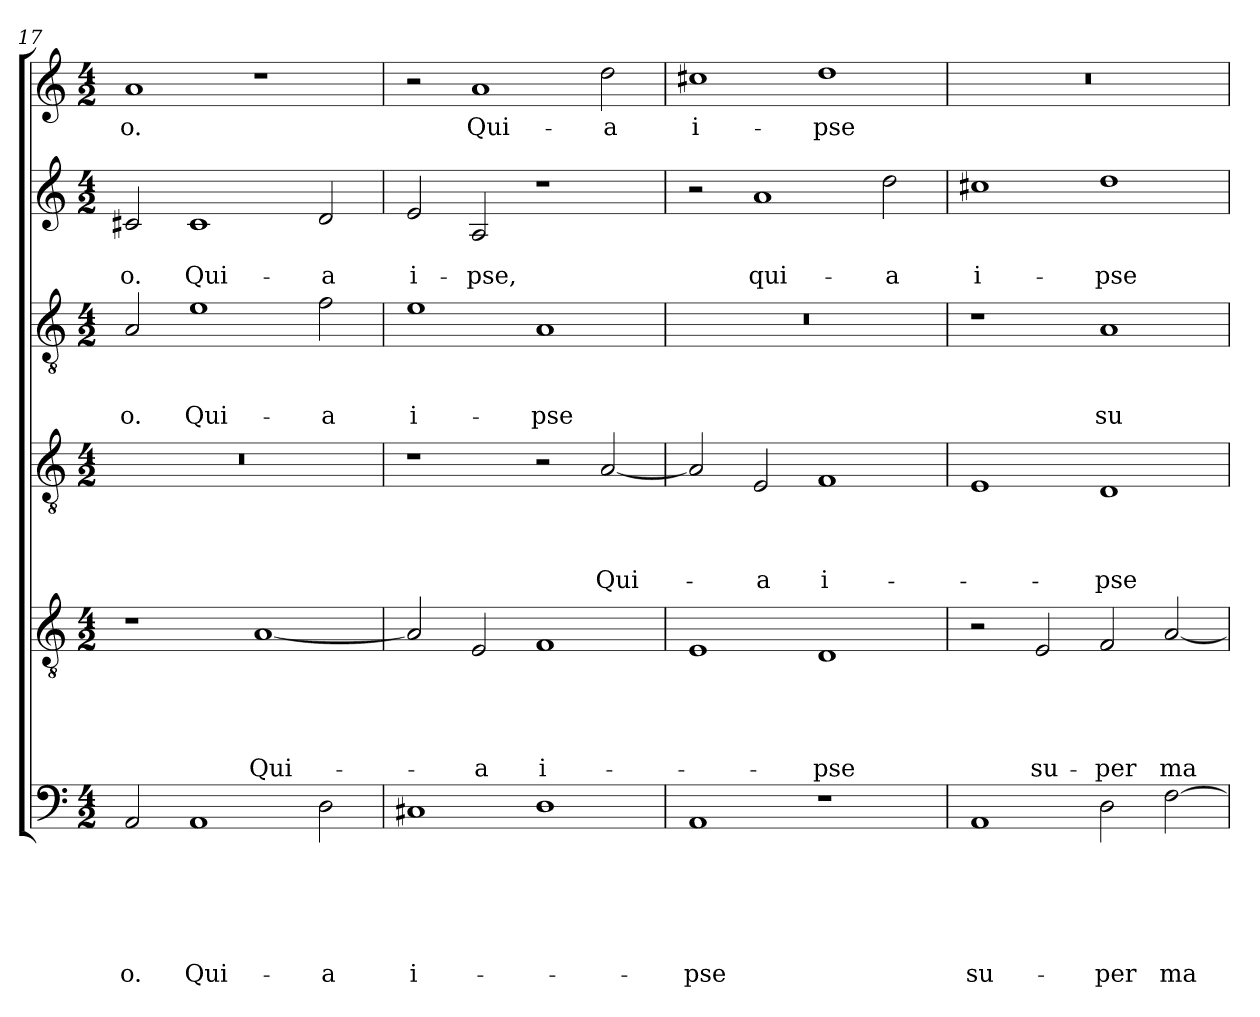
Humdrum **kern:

**kern	**text	**text	**text	**text	**text	**text	**kern	**text	**text	**text	**text	**text	**kern	**text	**text	**text	**text	**kern	**text	**text	**text	**kern	**text	**text	**kern	**text
*part6	*part6	*part6	*part6	*part6	*part6	*part6	*part5	*part5	*part5	*part5	*part5	*part5	*part4	*part4	*part4	*part4	*part4	*part3	*part3	*part3	*part3	*part2	*part2	*part2	*part1	*part1
*staff6	*staff6	*staff6	*staff6	*staff6	*staff6	*staff6	*staff5	*staff5	*staff5	*staff5	*staff5	*staff5	*staff4	*staff4	*staff4	*staff4	*staff4	*staff3	*staff3	*staff3	*staff3	*staff2	*staff2	*staff2	*staff1	*staff1
*clefF4	*	*	*	*	*	*	*clefGv2	*	*	*	*	*	*clefGv2	*	*	*	*	*clefGv2	*	*	*	*clefG2	*	*	*clefG2	*
*k[]	*	*	*	*	*	*	*k[]	*	*	*	*	*	*k[]	*	*	*	*	*k[]	*	*	*	*k[]	*	*	*k[]	*
*C:	*	*	*	*	*	*	*C:	*	*	*	*	*	*C:	*	*	*	*	*C:	*	*	*	*C:	*	*	*C:	*
*M4/2	*	*	*	*	*	*	*M4/2	*	*	*	*	*	*M4/2	*	*	*	*	*M4/2	*	*	*	*M4/2	*	*	*M4/2	*
=17	=17	=17	=17	=17	=17	=17	=17	=17	=17	=17	=17	=17	=17	=17	=17	=17	=17	=17	=17	=17	=17	=17	=17	=17	=17	=17
!	!	!	!	!	!	!LO:LY:b	!	!	!	!	!	!	!	!	!	!	!	!	!	!	!LO:LY:b	!	!	!LO:LY:b	!	!LO:LY:b
2AA/	.	.	.	.	.	-o.	1r	.	.	.	.	.	0r	.	.	.	.	2A/	.	.	-o.	2c#X/	.	-o.	1a	-o.
!	!	!	!	!	!	!LO:LY:b	!	!	!	!	!	!	!	!	!	!	!	!	!	!	!LO:LY:b	!	!	!LO:LY:b	!	!
1AA	.	.	.	.	.	Qui-	.	.	.	.	.	.	.	.	.	.	.	1e	.	.	Qui-	1c#	.	Qui-	.	.
!	!	!	!	!	!	!	!	!	!	!	!	!LO:LY:b	!	!	!	!	!	!	!	!	!	!	!	!	!	!
.	.	.	.	.	.	.	[1A	.	.	.	.	Qui-	.	.	.	.	.	.	.	.	.	.	.	.	1r	.
!	!	!	!	!	!	!LO:LY:b	!	!	!	!	!	!	!	!	!	!	!	!	!	!	!LO:LY:b	!	!	!LO:LY:b	!	!
2D\	.	.	.	.	.	-a	.	.	.	.	.	.	.	.	.	.	.	2f\	.	.	-a	2d/	.	-a	.	.
=18	=18	=18	=18	=18	=18	=18	=18	=18	=18	=18	=18	=18	=18	=18	=18	=18	=18	=18	=18	=18	=18	=18	=18	=18	=18	=18
!	!	!	!	!	!	!LO:LY:b	!	!	!	!	!	!	!	!	!	!	!	!	!	!	!LO:LY:b	!	!	!LO:LY:b	!	!
1C#X	.	.	.	.	.	i-	2A/]	.	.	.	.	.	1r	.	.	.	.	1e	.	.	i-	2e/	.	i-	2r	.
!	!	!	!	!	!	!	!	!	!	!	!	!LO:LY:b	!	!	!	!	!	!	!	!	!	!	!	!LO:LY:b	!	!LO:LY:b
.	.	.	.	.	.	.	2E/	.	.	.	.	-a	.	.	.	.	.	.	.	.	.	2A/	.	-pse,	1a	Qui-
!	!	!	!	!	!	!	!	!	!	!	!	!LO:LY:b	!	!	!	!	!	!	!	!	!LO:LY:b	!	!	!	!	!
1D	.	.	.	.	.	.	1F	.	.	.	.	i-	2r	.	.	.	.	1A	.	.	-pse	1r	.	.	.	.
!	!	!	!	!	!	!	!	!	!	!	!	!	!	!	!	!	!LO:LY:b	!	!	!	!	!	!	!	!	!LO:LY:b
.	.	.	.	.	.	.	.	.	.	.	.	.	[2A/	.	.	.	Qui-	.	.	.	.	.	.	.	2dd\	-a
!!LO:PB:g=z
=19	=19	=19	=19	=19	=19	=19	=19	=19	=19	=19	=19	=19	=19	=19	=19	=19	=19	=19	=19	=19	=19	=19	=19	=19	=19	=19
!	!	!	!	!	!	!LO:LY:b	!	!	!	!	!	!	!	!	!	!	!	!	!	!	!	!	!	!	!	!LO:LY:b
1AA	.	.	.	.	.	-pse	1E	.	.	.	.	.	2A/]	.	.	.	.	0r	.	.	.	2r	.	.	1cc#X	i-
!	!	!	!	!	!	!	!	!	!	!	!	!	!	!	!	!	!LO:LY:b	!	!	!	!	!	!	!LO:LY:b	!	!
.	.	.	.	.	.	.	.	.	.	.	.	.	2E/	.	.	.	-a	.	.	.	.	1a	.	qui-	.	.
!	!	!	!	!	!	!	!	!	!	!	!	!LO:LY:b	!	!	!	!	!LO:LY:b	!	!	!	!	!	!	!	!	!LO:LY:b
1r	.	.	.	.	.	.	1D	.	.	.	.	-pse	1F	.	.	.	i-	.	.	.	.	.	.	.	1dd	-pse
!	!	!	!	!	!	!	!	!	!	!	!	!	!	!	!	!	!	!	!	!	!	!	!	!LO:LY:b	!	!
.	.	.	.	.	.	.	.	.	.	.	.	.	.	.	.	.	.	.	.	.	.	2dd\	.	-a	.	.
=20	=20	=20	=20	=20	=20	=20	=20	=20	=20	=20	=20	=20	=20	=20	=20	=20	=20	=20	=20	=20	=20	=20	=20	=20	=20	=20
!	!	!	!	!	!	!LO:LY:b	!	!	!	!	!	!	!	!	!	!	!	!	!	!	!	!	!	!LO:LY:b	!	!
1AA	.	.	.	.	.	su-	2r	.	.	.	.	.	1E	.	.	.	.	1r	.	.	.	1cc#X	.	i-	0r	.
!	!	!	!	!	!	!	!	!	!	!	!	!LO:LY:b	!	!	!	!	!	!	!	!	!	!	!	!	!	!
.	.	.	.	.	.	.	2E/	.	.	.	.	su-	.	.	.	.	.	.	.	.	.	.	.	.	.	.
!	!	!	!	!	!	!LO:LY:b	!	!	!	!	!	!LO:LY:b	!	!	!	!	!LO:LY:b	!	!	!	!LO:LY:b	!	!	!LO:LY:b	!	!
2D\	.	.	.	.	.	-per	2F/	.	.	.	.	-per	1D	.	.	.	-pse	1A	.	.	su-	1dd	.	-pse	.	.
!	!	!	!	!	!	!LO:LY:b	!	!	!	!	!	!LO:LY:b	!	!	!	!	!	!	!	!	!	!	!	!	!	!
[2F\	.	.	.	.	.	ma-	[2A/	.	.	.	.	ma-	.	.	.	.	.	.	.	.	.	.	.	.	.	.
=	=	=	=	=	=	=	=	=	=	=	=	=	=	=	=	=	=	=	=	=	=	=	=	=	=	=
*-	*-	*-	*-	*-	*-	*-	*-	*-	*-	*-	*-	*-	*-	*-	*-	*-	*-	*-	*-	*-	*-	*-	*-	*-	*-	*-
